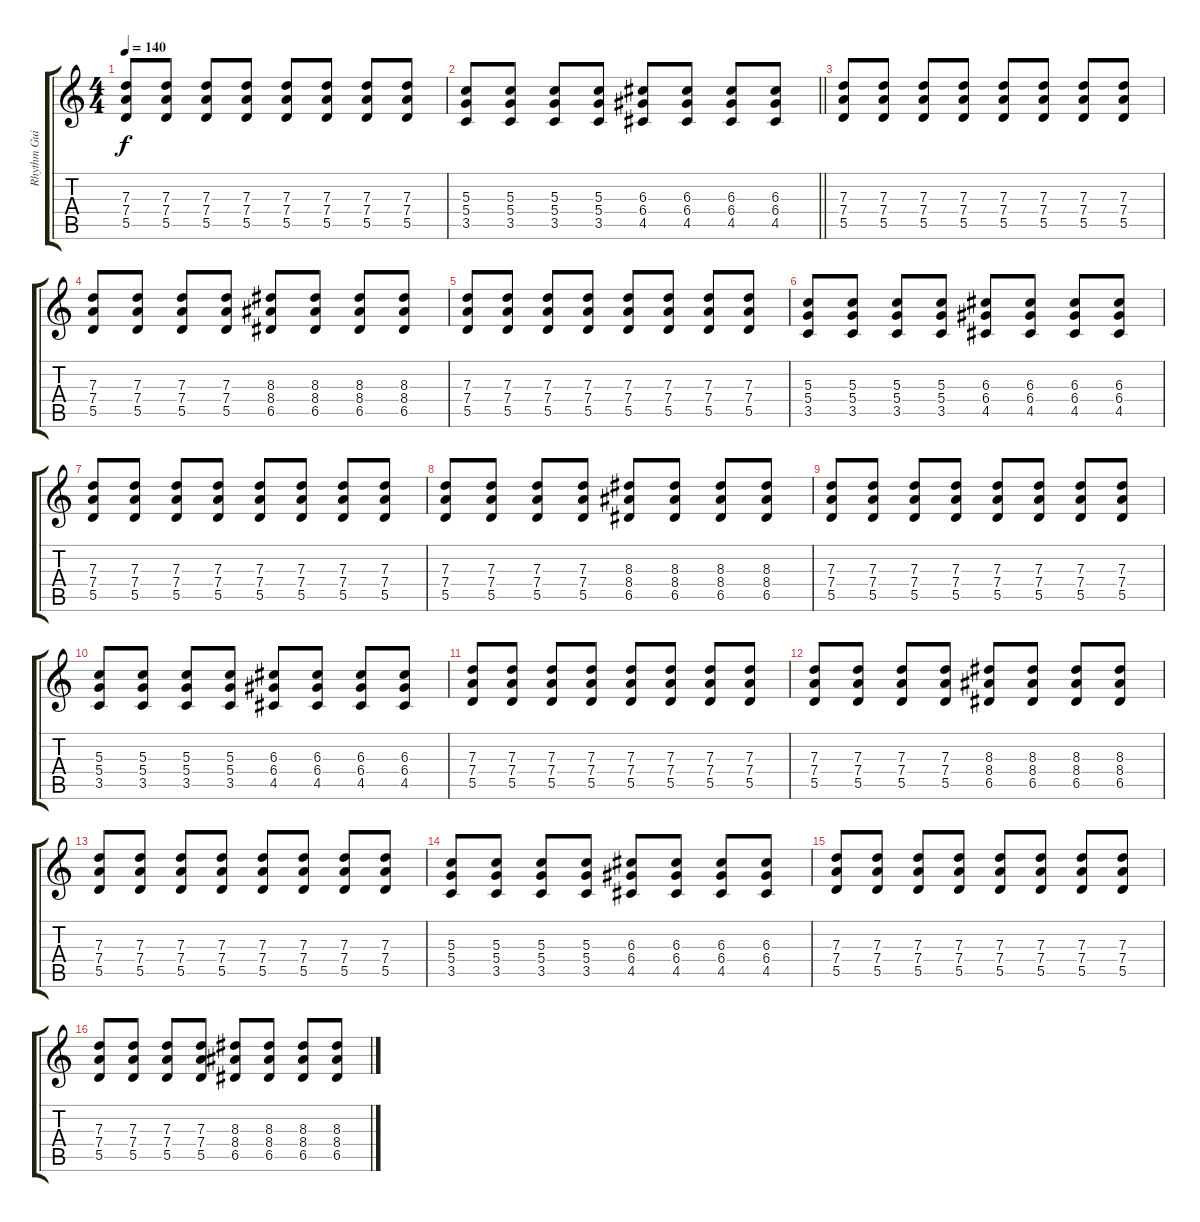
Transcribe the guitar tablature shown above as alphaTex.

\track ("Rhythm Guitar" "Rhythm Gui") {instrument distortionguitar}
\staff {score tabs}
\tuning (E4 B3 G3 D3 A2 E2) {hide}
\ts (4 4)
\tempo 140
\clef g2
\ks c
(7.3 7.4 5.5).8{dy f} (7.3 7.4 5.5).8 (7.3 7.4 5.5).8 (7.3 7.4 5.5).8 (7.3 7.4 5.5).8 (7.3 7.4 5.5).8 (7.3 7.4 5.5).8 (7.3 7.4 5.5).8 |
\barLineRight lightlight
(5.3 5.4 3.5).8 (5.3 5.4 3.5).8 (5.3 5.4 3.5).8 (5.3 5.4 3.5).8 (6.3 6.4 4.5).8 (6.3 6.4 4.5).8 (6.3 6.4 4.5).8 (6.3 6.4 4.5).8 |
(7.3 7.4 5.5).8 (7.3 7.4 5.5).8 (7.3 7.4 5.5).8 (7.3 7.4 5.5).8 (7.3 7.4 5.5).8 (7.3 7.4 5.5).8 (7.3 7.4 5.5).8 (7.3 7.4 5.5).8 |
(7.3 7.4 5.5).8 (7.3 7.4 5.5).8 (7.3 7.4 5.5).8 (7.3 7.4 5.5).8 (8.3 8.4 6.5).8 (8.3 8.4 6.5).8 (8.3 8.4 6.5).8 (8.3 8.4 6.5).8 |
(7.3 7.4 5.5).8 (7.3 7.4 5.5).8 (7.3 7.4 5.5).8 (7.3 7.4 5.5).8 (7.3 7.4 5.5).8 (7.3 7.4 5.5).8 (7.3 7.4 5.5).8 (7.3 7.4 5.5).8 |
(5.3 5.4 3.5).8 (5.3 5.4 3.5).8 (5.3 5.4 3.5).8 (5.3 5.4 3.5).8 (6.3 6.4 4.5).8 (6.3 6.4 4.5).8 (6.3 6.4 4.5).8 (6.3 6.4 4.5).8 |
(7.3 7.4 5.5).8 (7.3 7.4 5.5).8 (7.3 7.4 5.5).8 (7.3 7.4 5.5).8 (7.3 7.4 5.5).8 (7.3 7.4 5.5).8 (7.3 7.4 5.5).8 (7.3 7.4 5.5).8 |
(7.3 7.4 5.5).8 (7.3 7.4 5.5).8 (7.3 7.4 5.5).8 (7.3 7.4 5.5).8 (8.3 8.4 6.5).8 (8.3 8.4 6.5).8 (8.3 8.4 6.5).8 (8.3 8.4 6.5).8 |
(7.3 7.4 5.5).8 (7.3 7.4 5.5).8 (7.3 7.4 5.5).8 (7.3 7.4 5.5).8 (7.3 7.4 5.5).8 (7.3 7.4 5.5).8 (7.3 7.4 5.5).8 (7.3 7.4 5.5).8 |
(5.3 5.4 3.5).8 (5.3 5.4 3.5).8 (5.3 5.4 3.5).8 (5.3 5.4 3.5).8 (6.3 6.4 4.5).8 (6.3 6.4 4.5).8 (6.3 6.4 4.5).8 (6.3 6.4 4.5).8 |
(7.3 7.4 5.5).8 (7.3 7.4 5.5).8 (7.3 7.4 5.5).8 (7.3 7.4 5.5).8 (7.3 7.4 5.5).8 (7.3 7.4 5.5).8 (7.3 7.4 5.5).8 (7.3 7.4 5.5).8 |
(7.3 7.4 5.5).8 (7.3 7.4 5.5).8 (7.3 7.4 5.5).8 (7.3 7.4 5.5).8 (8.3 8.4 6.5).8 (8.3 8.4 6.5).8 (8.3 8.4 6.5).8 (8.3 8.4 6.5).8 |
(7.3 7.4 5.5).8 (7.3 7.4 5.5).8 (7.3 7.4 5.5).8 (7.3 7.4 5.5).8 (7.3 7.4 5.5).8 (7.3 7.4 5.5).8 (7.3 7.4 5.5).8 (7.3 7.4 5.5).8 |
(5.3 5.4 3.5).8 (5.3 5.4 3.5).8 (5.3 5.4 3.5).8 (5.3 5.4 3.5).8 (6.3 6.4 4.5).8 (6.3 6.4 4.5).8 (6.3 6.4 4.5).8 (6.3 6.4 4.5).8 |
(7.3 7.4 5.5).8 (7.3 7.4 5.5).8 (7.3 7.4 5.5).8 (7.3 7.4 5.5).8 (7.3 7.4 5.5).8 (7.3 7.4 5.5).8 (7.3 7.4 5.5).8 (7.3 7.4 5.5).8 |
(7.3 7.4 5.5).8 (7.3 7.4 5.5).8 (7.3 7.4 5.5).8 (7.3 7.4 5.5).8 (8.3 8.4 6.5).8 (8.3 8.4 6.5).8 (8.3 8.4 6.5).8 (8.3 8.4 6.5).8
